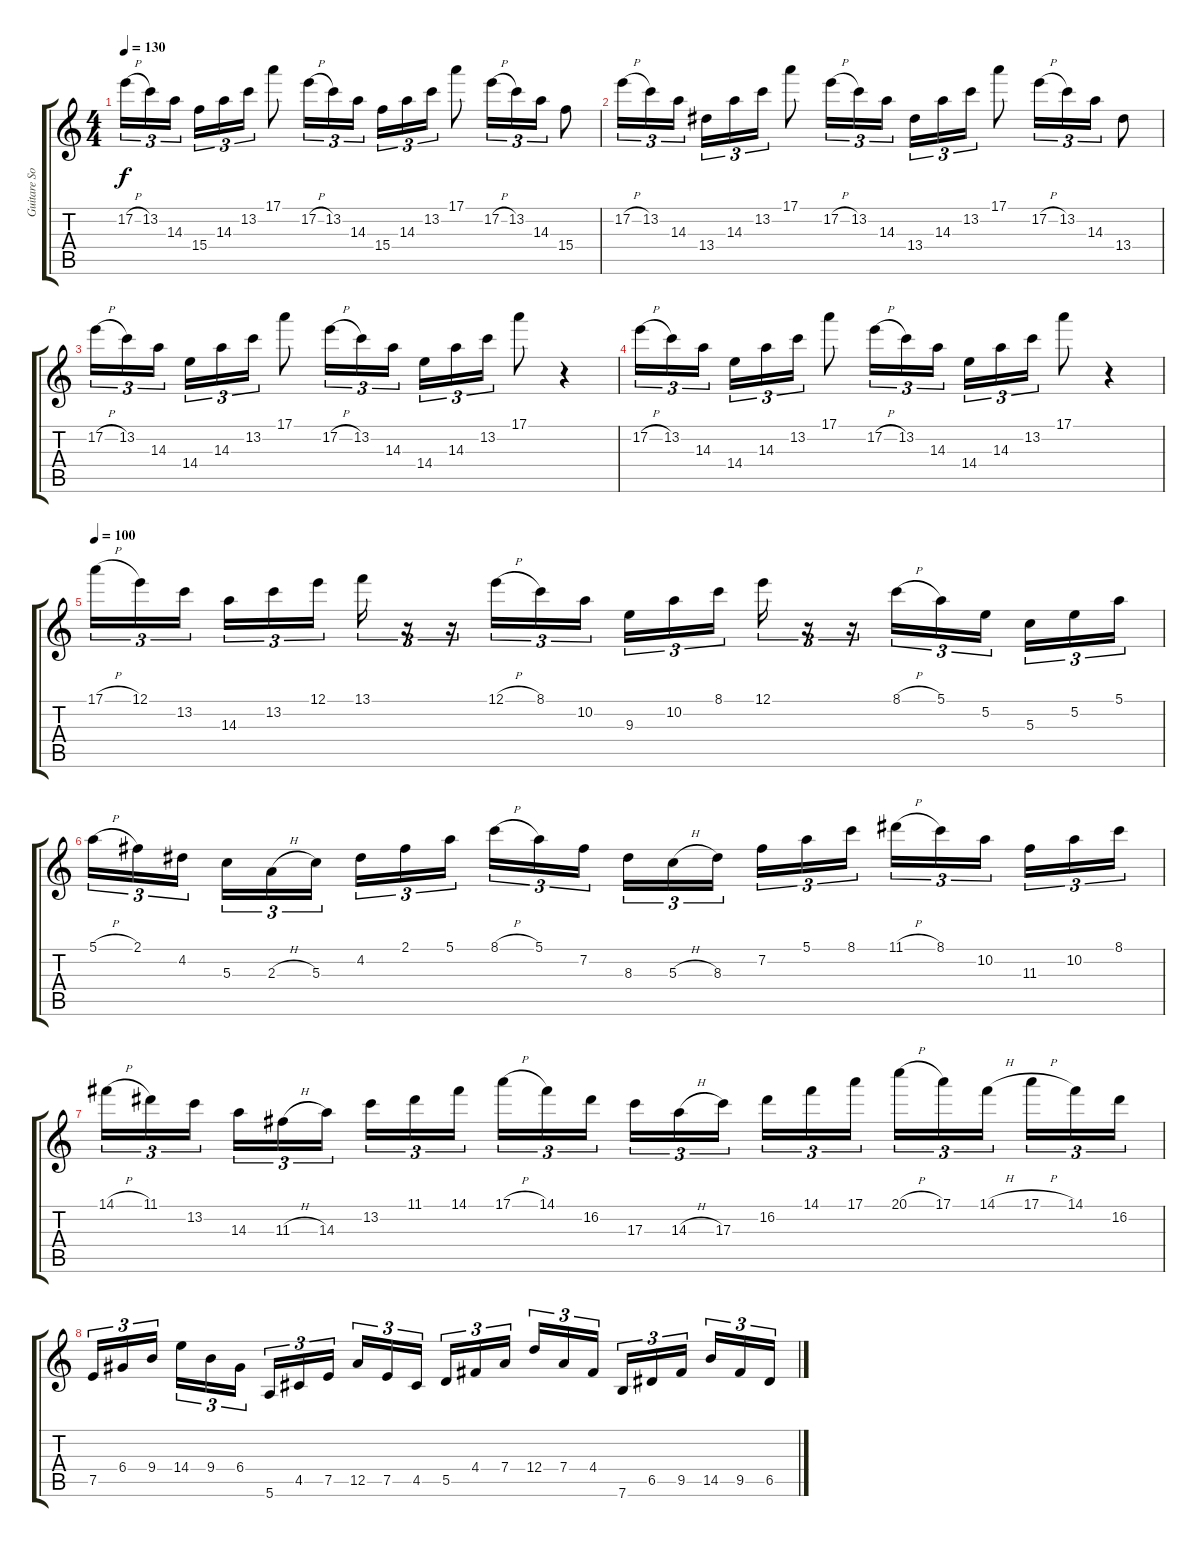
\track ("Guitare Solo" "Guitare So") {instrument distortionguitar}
\staff {score tabs}
\tuning (E4 B3 G3 D3 A2 E2) {hide}
\ts (4 4)
\tempo 130
\clef g2
\ks c
17.2{h}.16{tu (3 2) dy f} 13.2.16{tu (3 2)} 14.3.16{tu (3 2) beam splitsecondary} 15.4.16{tu (3 2)} 14.3.16{tu (3 2)} 13.2.16{tu (3 2)} 17.1.8 17.2{h}.16{tu (3 2)} 13.2.16{tu (3 2)} 14.3.16{tu (3 2)} 15.4.16{tu (3 2)} 14.3.16{tu (3 2)} 13.2.16{tu (3 2)} 17.1.8 17.2{h}.16{tu (3 2)} 13.2.16{tu (3 2)} 14.3.16{tu (3 2)} 15.4.8 |
17.2{h}.16{tu (3 2)} 13.2.16{tu (3 2)} 14.3.16{tu (3 2) beam splitsecondary} 13.4.16{tu (3 2)} 14.3.16{tu (3 2)} 13.2.16{tu (3 2)} 17.1.8 17.2{h}.16{tu (3 2)} 13.2.16{tu (3 2)} 14.3.16{tu (3 2)} 13.4.16{tu (3 2)} 14.3.16{tu (3 2)} 13.2.16{tu (3 2)} 17.1.8 17.2{h}.16{tu (3 2)} 13.2.16{tu (3 2)} 14.3.16{tu (3 2)} 13.4.8 |
17.2{h}.16{tu (3 2)} 13.2.16{tu (3 2)} 14.3.16{tu (3 2) beam splitsecondary} 14.4.16{tu (3 2)} 14.3.16{tu (3 2)} 13.2.16{tu (3 2)} 17.1.8 17.2{h}.16{tu (3 2)} 13.2.16{tu (3 2)} 14.3.16{tu (3 2)} 14.4.16{tu (3 2)} 14.3.16{tu (3 2)} 13.2.16{tu (3 2)} 17.1.8 r.4 |
17.2{h}.16{tu (3 2)} 13.2.16{tu (3 2)} 14.3.16{tu (3 2) beam splitsecondary} 14.4.16{tu (3 2)} 14.3.16{tu (3 2)} 13.2.16{tu (3 2)} 17.1.8 17.2{h}.16{tu (3 2)} 13.2.16{tu (3 2)} 14.3.16{tu (3 2)} 14.4.16{tu (3 2)} 14.3.16{tu (3 2)} 13.2.16{tu (3 2)} 17.1.8 r.4 |
\tempo 100
17.1{h}.16{tu (3 2)} 12.1.16{tu (3 2)} 13.2.16{tu (3 2) beam splitsecondary} 14.3.16{tu (3 2)} 13.2.16{tu (3 2)} 12.1.16{tu (3 2)} 13.1.16{tu (3 2)} r.16{tu (3 2)} r.16{tu (3 2)} 12.1{h}.16{tu (3 2)} 8.1.16{tu (3 2)} 10.2.16{tu (3 2)} 9.3.16{tu (3 2)} 10.2.16{tu (3 2)} 8.1.16{tu (3 2) beam splitsecondary} 12.1.16{tu (3 2)} r.16{tu (3 2)} r.16{tu (3 2)} 8.1{h}.16{tu (3 2)} 5.1.16{tu (3 2)} 5.2.16{tu (3 2) beam splitsecondary} 5.3.16{tu (3 2)} 5.2.16{tu (3 2)} 5.1.16{tu (3 2)} |
5.1{h}.16{tu (3 2)} 2.1.16{tu (3 2)} 4.2.16{tu (3 2) beam splitsecondary} 5.3.16{tu (3 2)} 2.3{h}.16{tu (3 2)} 5.3.16{tu (3 2)} 4.2.16{tu (3 2)} 2.1.16{tu (3 2)} 5.1.16{tu (3 2) beam splitsecondary} 8.1{h}.16{tu (3 2)} 5.1.16{tu (3 2)} 7.2.16{tu (3 2)} 8.3.16{tu (3 2)} 5.3{h}.16{tu (3 2)} 8.3.16{tu (3 2) beam splitsecondary} 7.2.16{tu (3 2)} 5.1.16{tu (3 2)} 8.1.16{tu (3 2)} 11.1{h}.16{tu (3 2)} 8.1.16{tu (3 2)} 10.2.16{tu (3 2) beam splitsecondary} 11.3.16{tu (3 2)} 10.2.16{tu (3 2)} 8.1.16{tu (3 2)} |
14.1{h}.16{tu (3 2)} 11.1.16{tu (3 2)} 13.2.16{tu (3 2) beam splitsecondary} 14.3.16{tu (3 2)} 11.3{h}.16{tu (3 2)} 14.3.16{tu (3 2)} 13.2.16{tu (3 2)} 11.1.16{tu (3 2)} 14.1.16{tu (3 2) beam splitsecondary} 17.1{h}.16{tu (3 2)} 14.1.16{tu (3 2)} 16.2.16{tu (3 2)} 17.3.16{tu (3 2)} 14.3{h}.16{tu (3 2)} 17.3.16{tu (3 2) beam splitsecondary} 16.2.16{tu (3 2)} 14.1.16{tu (3 2)} 17.1.16{tu (3 2)} 20.1{h}.16{tu (3 2)} 17.1.16{tu (3 2)} 14.1{h}.16{tu (3 2) beam splitsecondary} 17.1{h}.16{tu (3 2)} 14.1.16{tu (3 2)} 16.2.16{tu (3 2)} |
7.5.16{tu (3 2)} 6.4.16{tu (3 2)} 9.4.16{tu (3 2) beam splitsecondary} 14.4.16{tu (3 2)} 9.4.16{tu (3 2)} 6.4.16{tu (3 2)} 5.6.16{tu (3 2)} 4.5.16{tu (3 2)} 7.5.16{tu (3 2) beam splitsecondary} 12.5.16{tu (3 2)} 7.5.16{tu (3 2)} 4.5.16{tu (3 2)} 5.5.16{tu (3 2)} 4.4.16{tu (3 2)} 7.4.16{tu (3 2) beam splitsecondary} 12.4.16{tu (3 2)} 7.4.16{tu (3 2)} 4.4.16{tu (3 2)} 7.6.16{tu (3 2)} 6.5.16{tu (3 2)} 9.5.16{tu (3 2) beam splitsecondary} 14.5.16{tu (3 2)} 9.5.16{tu (3 2)} 6.5.16{tu (3 2)}
